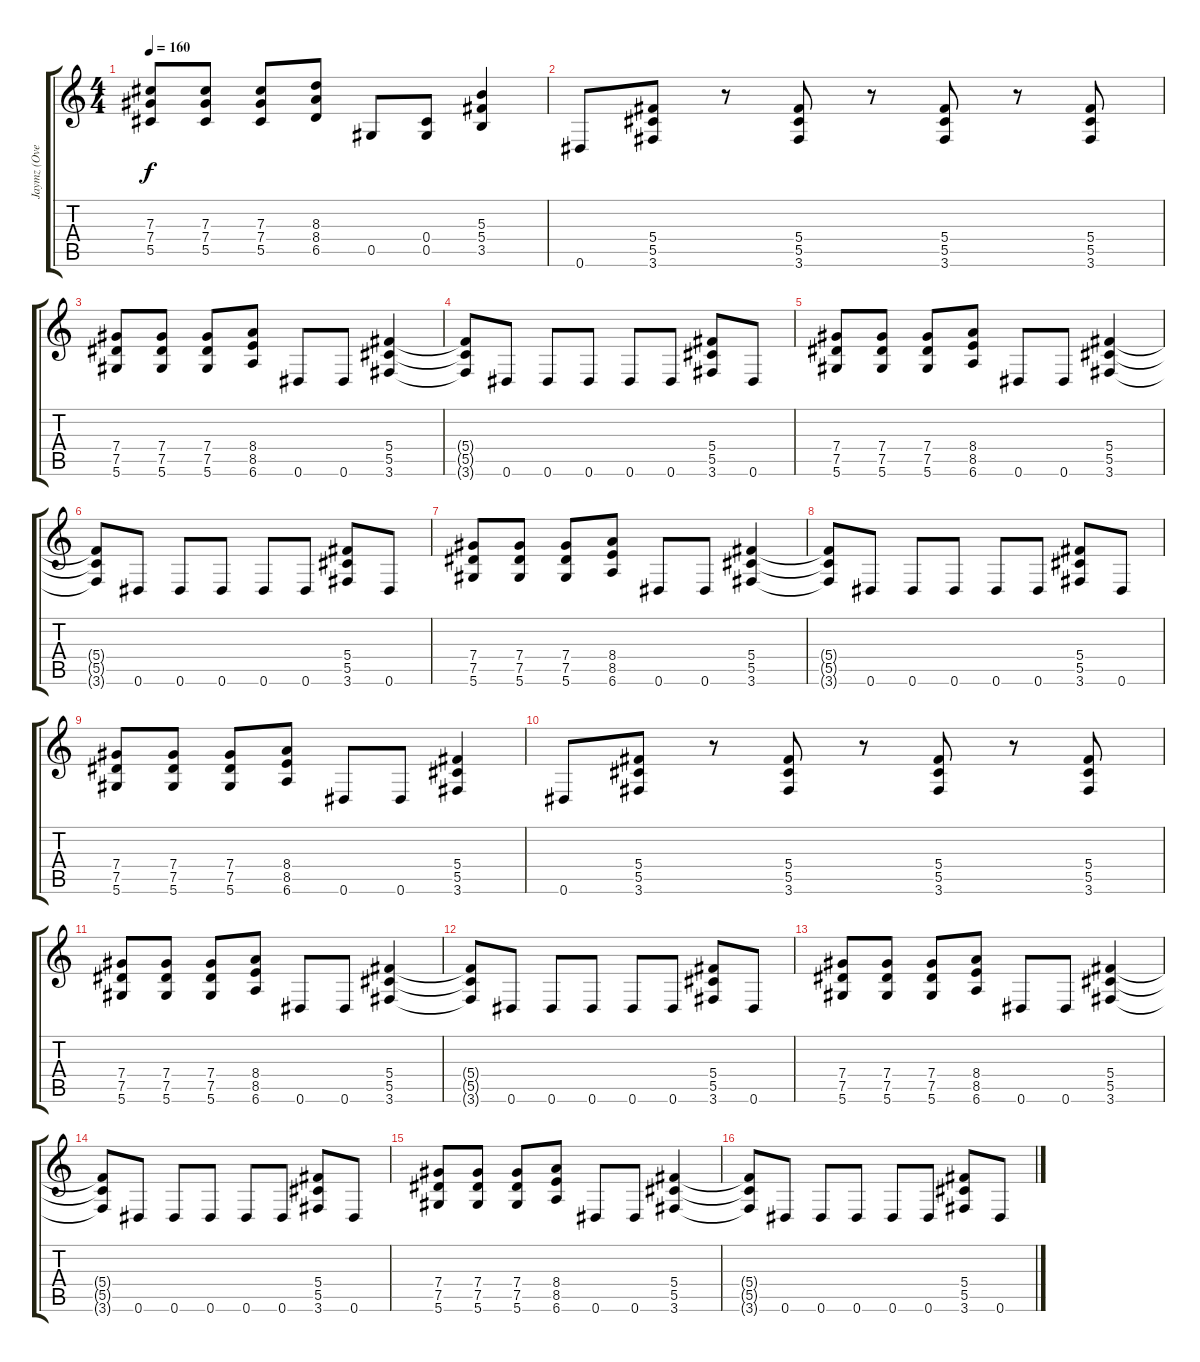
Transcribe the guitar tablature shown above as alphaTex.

\track ("Jaymz (Overdriven Guitar)" "Jaymz (Ove") {instrument overdrivenguitar}
\staff {score tabs}
\tuning (Eb4 Bb3 Gb3 Db3 Ab2 Eb2) {hide}
\ts (4 4)
\tempo 160
\clef g2
\ks c
(7.3 7.4 5.5).8{dy f} (7.3 7.4 5.5).8 (7.3 7.4 5.5).8 (8.3 8.4 6.5).8 0.5.8 (0.4 0.5).8 (5.3 5.4 3.5).4 |
0.6.8 (5.4 5.5 3.6).8 r.8 (5.4 5.5 3.6).8 r.8 (5.4 5.5 3.6).8 r.8 (5.4 5.5 3.6).8 |
(7.4 7.5 5.6).8 (7.4 7.5 5.6).8 (7.4 7.5 5.6).8 (8.4 8.5 6.6).8 0.6.8 0.6.8 (5.4 5.5 3.6).4 |
(5.4{t} 5.5{t} 3.6{t}).8 0.6.8 0.6.8 0.6.8 0.6.8 0.6.8 (5.4 5.5 3.6).8 0.6.8 |
(7.4 7.5 5.6).8 (7.4 7.5 5.6).8 (7.4 7.5 5.6).8 (8.4 8.5 6.6).8 0.6.8 0.6.8 (5.4 5.5 3.6).4 |
(5.4{t} 5.5{t} 3.6{t}).8 0.6.8 0.6.8 0.6.8 0.6.8 0.6.8 (5.4 5.5 3.6).8 0.6.8 |
(7.4 7.5 5.6).8 (7.4 7.5 5.6).8 (7.4 7.5 5.6).8 (8.4 8.5 6.6).8 0.6.8 0.6.8 (5.4 5.5 3.6).4 |
(5.4{t} 5.5{t} 3.6{t}).8 0.6.8 0.6.8 0.6.8 0.6.8 0.6.8 (5.4 5.5 3.6).8 0.6.8 |
(7.4 7.5 5.6).8 (7.4 7.5 5.6).8 (7.4 7.5 5.6).8 (8.4 8.5 6.6).8 0.6.8 0.6.8 (5.4 5.5 3.6).4 |
0.6.8 (5.4 5.5 3.6).8 r.8 (5.4 5.5 3.6).8 r.8 (5.4 5.5 3.6).8 r.8 (5.4 5.5 3.6).8 |
(7.4 7.5 5.6).8 (7.4 7.5 5.6).8 (7.4 7.5 5.6).8 (8.4 8.5 6.6).8 0.6.8 0.6.8 (5.4 5.5 3.6).4 |
(5.4{t} 5.5{t} 3.6{t}).8 0.6.8 0.6.8 0.6.8 0.6.8 0.6.8 (5.4 5.5 3.6).8 0.6.8 |
(7.4 7.5 5.6).8 (7.4 7.5 5.6).8 (7.4 7.5 5.6).8 (8.4 8.5 6.6).8 0.6.8 0.6.8 (5.4 5.5 3.6).4 |
(5.4{t} 5.5{t} 3.6{t}).8 0.6.8 0.6.8 0.6.8 0.6.8 0.6.8 (5.4 5.5 3.6).8 0.6.8 |
(7.4 7.5 5.6).8 (7.4 7.5 5.6).8 (7.4 7.5 5.6).8 (8.4 8.5 6.6).8 0.6.8 0.6.8 (5.4 5.5 3.6).4 |
(5.4{t} 5.5{t} 3.6{t}).8 0.6.8 0.6.8 0.6.8 0.6.8 0.6.8 (5.4 5.5 3.6).8 0.6.8
